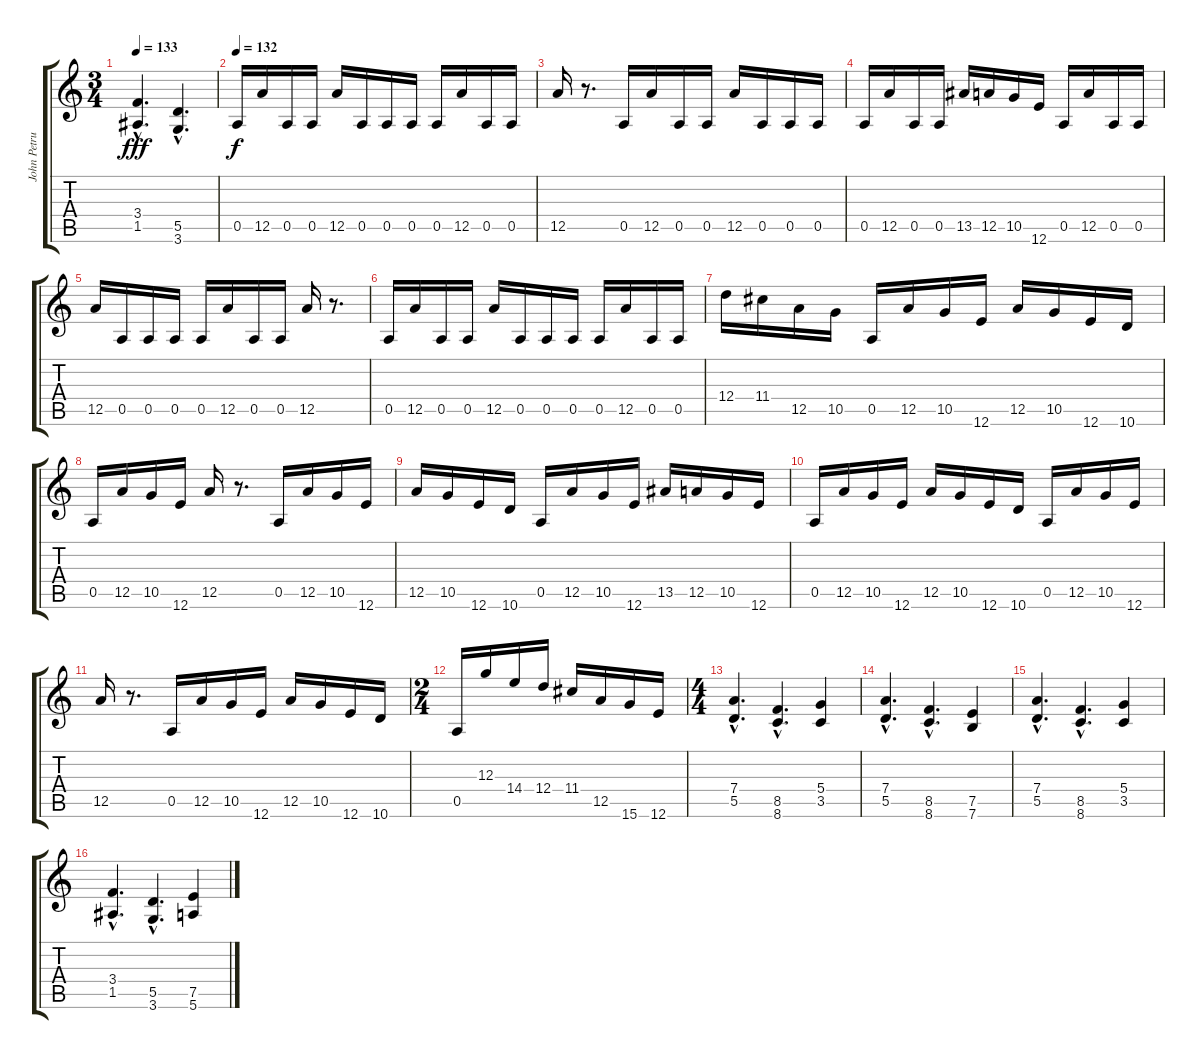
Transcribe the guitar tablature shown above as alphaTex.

\track ("John Petrucci" "John Petru") {instrument distortionguitar}
\staff {score tabs}
\tuning (E4 B3 G3 D3 A2 E2) {hide}
\ts (3 4)
\tempo 133
\clef g2
\ks c
(3.4{hac} 1.5{hac}).4{d dy fff} (5.5{hac} 3.6{hac}).4{d} |
\tempo 132
0.5.16{dy f volume 15} 12.5.16 0.5.16 0.5.16 12.5.16 0.5.16 0.5.16 0.5.16 0.5.16 12.5.16 0.5.16 0.5.16 |
12.5.16 r.8{d} 0.5.16 12.5.16 0.5.16 0.5.16 12.5.16 0.5.16 0.5.16 0.5.16 |
0.5.16 12.5.16 0.5.16 0.5.16 13.5.16 12.5.16 10.5.16 12.6.16 0.5.16 12.5.16 0.5.16 0.5.16 |
12.5.16 0.5.16 0.5.16 0.5.16 0.5.16 12.5.16 0.5.16 0.5.16 12.5.16 r.8{d} |
0.5.16 12.5.16 0.5.16 0.5.16 12.5.16 0.5.16 0.5.16 0.5.16 0.5.16 12.5.16 0.5.16 0.5.16 |
12.4.16 11.4.16 12.5.16 10.5.16 0.5.16 12.5.16 10.5.16 12.6.16 12.5.16 10.5.16 12.6.16 10.6.16 |
0.5.16 12.5.16 10.5.16 12.6.16 12.5.16 r.8{d} 0.5.16 12.5.16 10.5.16 12.6.16 |
12.5.16 10.5.16 12.6.16 10.6.16 0.5.16 12.5.16 10.5.16 12.6.16 13.5.16 12.5.16 10.5.16 12.6.16 |
0.5.16 12.5.16 10.5.16 12.6.16 12.5.16 10.5.16 12.6.16 10.6.16 0.5.16 12.5.16 10.5.16 12.6.16 |
12.5.16 r.8{d} 0.5.16 12.5.16 10.5.16 12.6.16 12.5.16 10.5.16 12.6.16 10.6.16 |
\ts (2 4)
0.5.16 12.3.16 14.4.16 12.4.16 11.4.16 12.5.16 15.6.16 12.6.16 |
\ts (4 4)
(7.4{hac} 5.5{hac}).4{d volume 13 balance 8 instrument distortionguitar} (8.5{hac} 8.6{hac}).4{d} (5.4 3.5).4 |
(7.4{hac} 5.5{hac}).4{d} (8.5{hac} 8.6{hac}).4{d} (7.5 7.6).4 |
(7.4{hac} 5.5{hac}).4{d} (8.5{hac} 8.6{hac}).4{d} (5.4 3.5).4 |
(3.4{hac} 1.5{hac}).4{d} (5.5{hac} 3.6{hac}).4{d} (7.5 5.6).4
